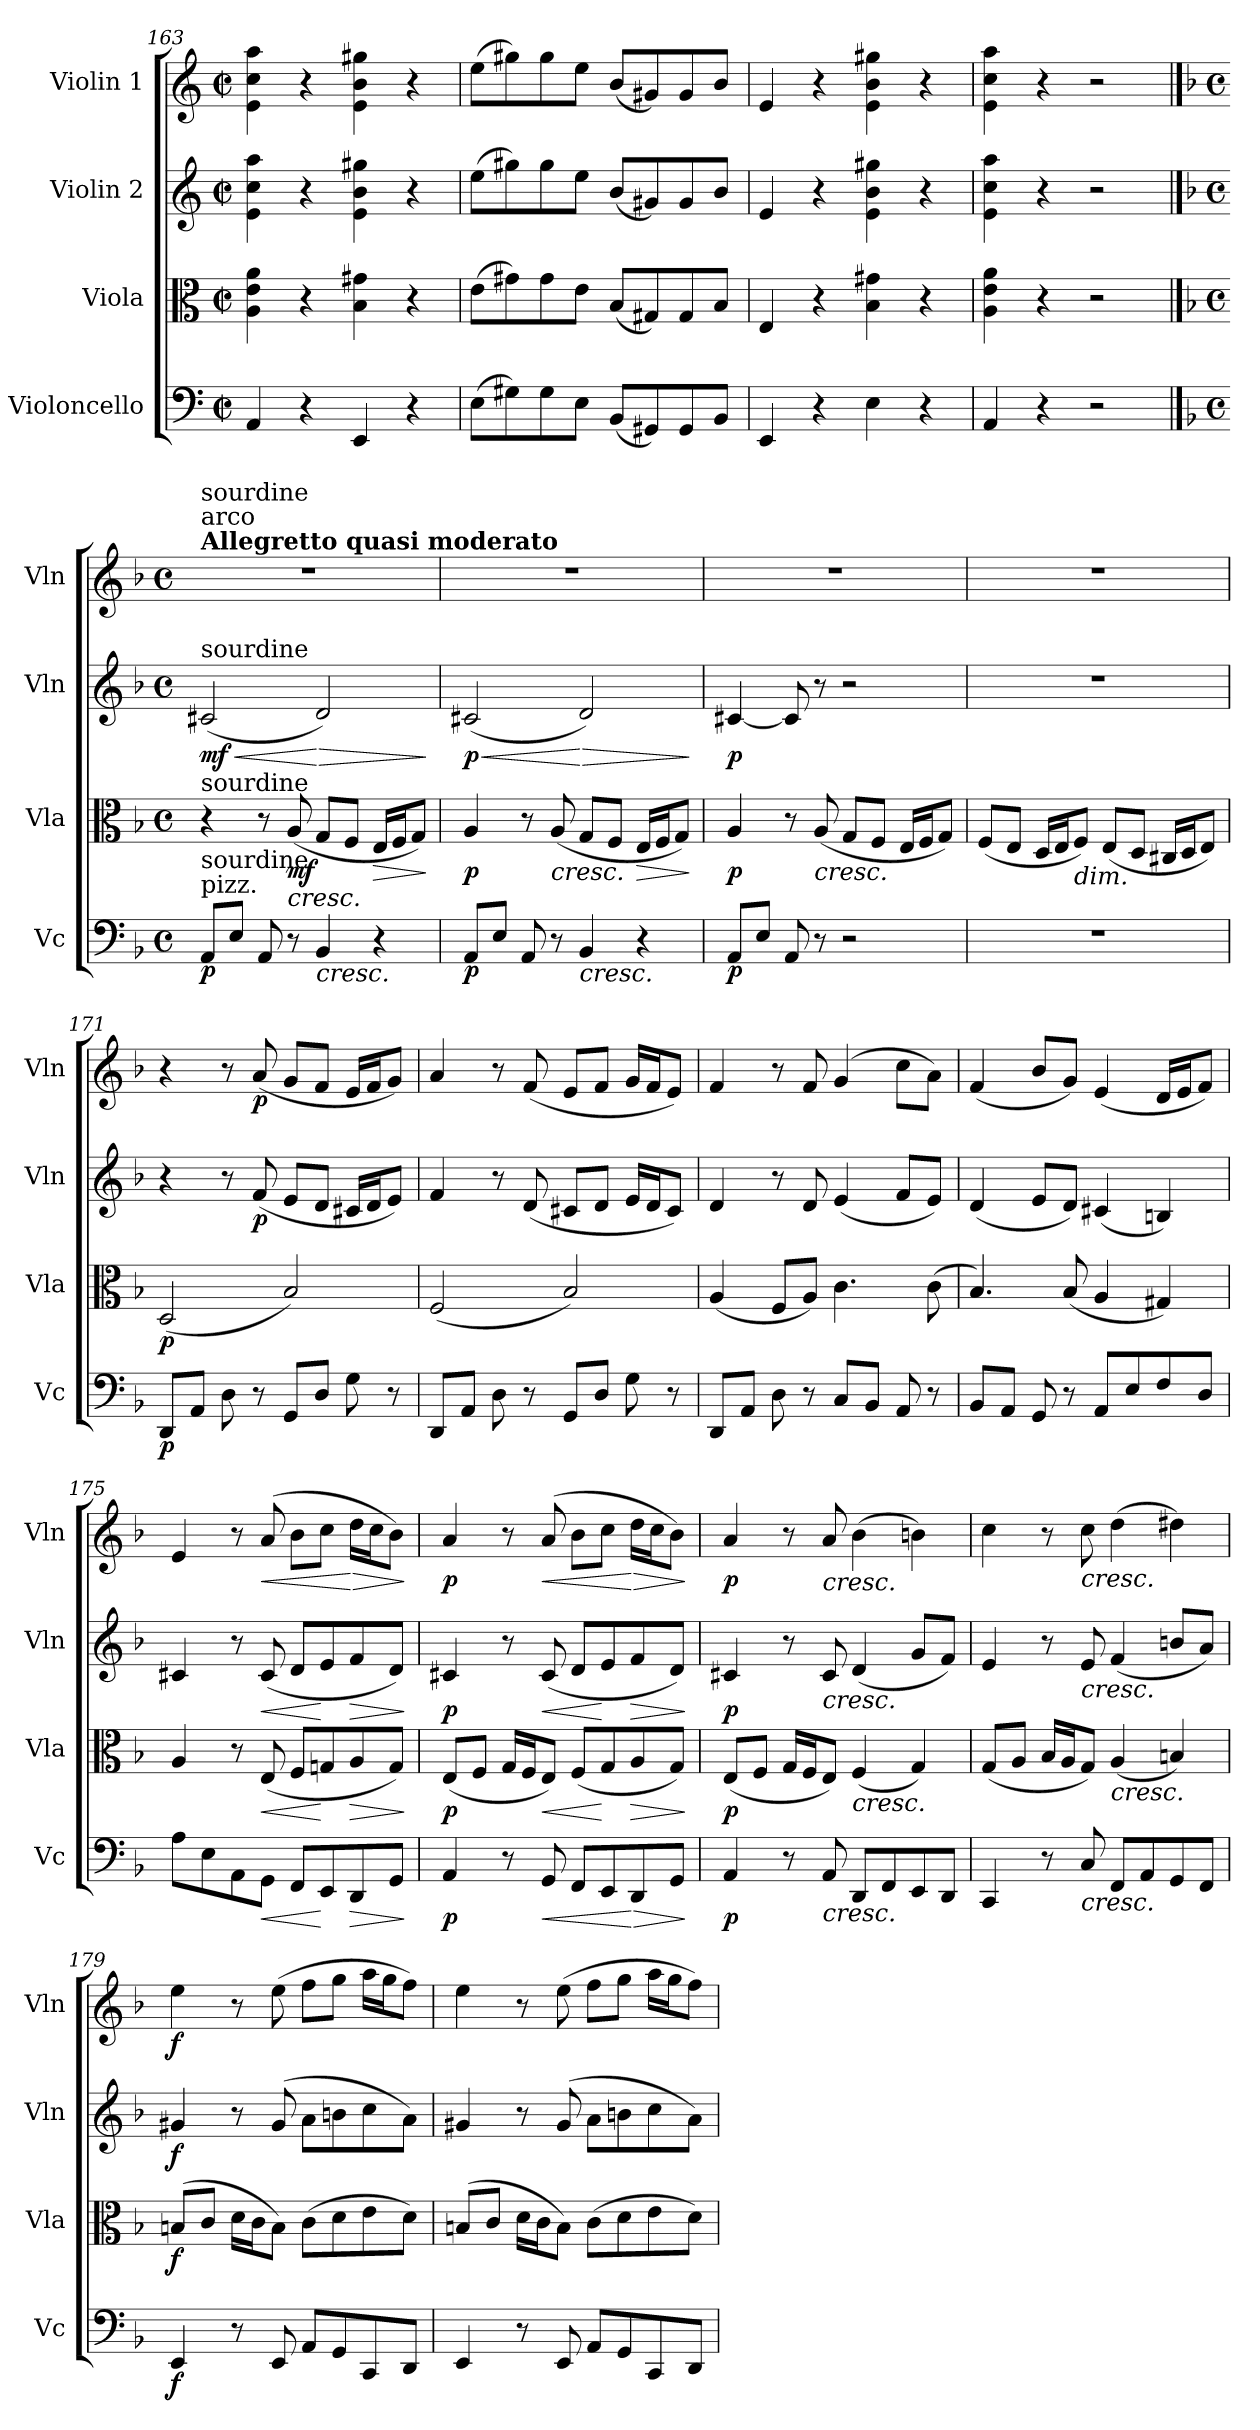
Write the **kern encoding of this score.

**kern	**dynam	**kern	**dynam	**kern	**dynam	**kern	**dynam
*part4	*part4	*part3	*part3	*part2	*part2	*part1	*part1
*staff4	*staff4	*staff3	*staff3	*staff2	*staff2	*staff1	*staff1
*I"Violoncello	*	*I"Viola	*	*I"Violin 2	*	*I"Violin 1	*
*I'Vc	*	*I'Vla	*	*I'Vln	*	*I'Vln	*
*clefF4	*	*clefC3	*	*clefG2	*	*clefG2	*
*k[]	*	*k[]	*	*k[]	*	*k[]	*
*M2/2	*	*M2/2	*	*M2/2	*	*M2/2	*
*met(c|)	*	*met(c|)	*	*met(c|)	*	*met(c|)	*
=163	=163	=163	=163	=163	=163	=163	=163
4AA/	.	4A\ 4e\ 4a\	.	4e\ 4cc\ 4aa\	.	4e\ 4cc\ 4aa\	.
4r	.	4r	.	4r	.	4r	.
4EE/	.	4B\ 4g#X\	.	4e\ 4b\ 4gg#X\	.	4e\ 4b\ 4gg#X\	.
4r	.	4r	.	4r	.	4r	.
=164	=164	=164	=164	=164	=164	=164	=164
(>8E\L	.	(>8e\L	.	(>8ee\L	.	(>8ee\L	.
8G#X\)	.	8g#X\)	.	8gg#X\)	.	8gg#X\)	.
8G#\	.	8g#\	.	8gg#\	.	8gg#\	.
8E\J	.	8e\J	.	8ee\J	.	8ee\J	.
(<8BB/L	.	(<8B/L	.	(<8b/L	.	(<8b/L	.
8GG#X/)	.	8G#X/)	.	8g#X/)	.	8g#X/)	.
8GG#/	.	8G#/	.	8g#/	.	8g#/	.
8BB/J	.	8B/J	.	8b/J	.	8b/J	.
=165	=165	=165	=165	=165	=165	=165	=165
4EE/	.	4E/	.	4e/	.	4e/	.
4r	.	4r	.	4r	.	4r	.
4E\	.	4B\ 4g#X\	.	4e\ 4b\ 4gg#X\	.	4e\ 4b\ 4gg#X\	.
4r	.	4r	.	4r	.	4r	.
=166	=166	=166	=166	=166	=166	=166	=166
4AA/	.	4A\ 4e\ 4a\	.	4e\ 4cc\ 4aa\	.	4e\ 4cc\ 4aa\	.
4r	.	4r	.	4r	.	4r	.
2r	.	2r	.	2r	.	2r	.
!!LO:PB:g=z
==167	==167	==167	==167	==167	==167	==167	==167
*k[b-]	*	*k[b-]	*	*k[b-]	*	*k[b-]	*
*M4/4	*	*M4/4	*	*M4/4	*	*M4/4	*
*met(c)	*	*met(c)	*	*met(c)	*	*met(c)	*
!	!	!	!	!	!	!LO:TX:a:B:t=Allegretto quasi moderato	!
!	!	!	!	!	!	!LO:TX:a:t=arco	!
!	!	!	!	!	!	!LO:TX:a:t=sourdine	!
!	!	!	!	!LO:TX:a:t=sourdine	!	!	!
!	!	!LO:TX:a:t=sourdine	!	!	!	!	!
!LO:TX:a:t=pizz.	!	!	!	!	!	!	!
!LO:TX:a:t=sourdine	!	!	!	!	!	!	!
!	!LO:DY:b	!	!	!	!LO:HP:b	!	!
!	!	!	!	!	!LO:DY:n=1:b	!	!
8AA/L	p	4r	.	(<2c#X/	< mf	1r	.
8E/J	.	.	.	.	.	.	.
8AA/	.	8r	.	.	.	.	.
!	!	!LO:TX:b:i:t=cresc.	!	!	!	!	!
!	!	!	!LO:DY:b	!	!	!	!
8r	.	(<8A/	mf	.	.	.	.
!LO:TX:b:i:t=cresc.	!	!	!	!	!	!	!
!	!	!	!	!	!LO:HP:n=1:b	!	!
4BB-/	.	8G/L	.	2d/)	[ >	.	.
.	.	8F/J	.	.	.	.	.
!	!	!	!LO:HP:b	!	!	!	!
4r	.	16E/LL	>	.	.	.	.
.	.	16F/J	.	.	.	.	.
.	.	8G/J)	.	.	.	.	.
.	.	.	]	.	]	.	.
=168	=168	=168	=168	=168	=168	=168	=168
!	!LO:DY:b	!	!LO:DY:b	!	!LO:HP:b	!	!
!	!	!	!	!	!LO:DY:n=1:b	!	!
8AA/L	p	4A/	p	(<2c#X/	< p	1r	.
8E/J	.	.	.	.	.	.	.
8AA/	.	8r	.	.	.	.	.
!	!	!LO:TX:b:i:t=cresc.	!	!	!	!	!
8r	.	(<8A/	.	.	.	.	.
!LO:TX:b:i:t=cresc.	!	!	!	!	!	!	!
!	!	!	!	!	!LO:HP:n=1:b	!	!
4BB-/	.	8G/L	.	2d/)	[ >	.	.
.	.	8F/J	.	.	.	.	.
!	!	!	!LO:HP:b	!	!	!	!
4r	.	16E/LL	>	.	.	.	.
.	.	16F/J	.	.	.	.	.
.	.	8G/J)	.	.	.	.	.
.	.	.	]	.	]	.	.
=169	=169	=169	=169	=169	=169	=169	=169
!	!LO:DY:b	!	!LO:DY:b	!	!LO:DY:b	!	!
8AA/L	p	4A/	p	[4c#X/	p	1r	.
8E/J	.	.	.	.	.	.	.
8AA/	.	8r	.	8c#/]	.	.	.
!	!	!LO:TX:b:i:t=cresc.	!	!	!	!	!
8r	.	(<8A/	.	8r	.	.	.
2r	.	8G/L	.	2r	.	.	.
.	.	8F/J	.	.	.	.	.
.	.	16E/LL	.	.	.	.	.
.	.	16F/J	.	.	.	.	.
.	.	8G/J)	.	.	.	.	.
=170	=170	=170	=170	=170	=170	=170	=170
1r	.	(<8F/L	.	1r	.	1r	.
.	.	8E/J	.	.	.	.	.
.	.	16D/LL	.	.	.	.	.
.	.	16E/J	.	.	.	.	.
!	!	!LO:TX:b:i:t=dim.	!	!	!	!	!
.	.	8F/J)	.	.	.	.	.
.	.	(<8E/L	.	.	.	.	.
.	.	8D/J	.	.	.	.	.
.	.	16C#X/LL	.	.	.	.	.
.	.	16D/J	.	.	.	.	.
.	.	8E/J)	.	.	.	.	.
=171	=171	=171	=171	=171	=171	=171	=171
!	!LO:DY:b	!	!LO:DY:b	!	!	!	!
8DD/L	p	(<2D/	p	4r	.	4r	.
8AA/J	.	.	.	.	.	.	.
8D\	.	.	.	8r	.	8r	.
!	!	!	!	!	!LO:DY:b	!	!LO:DY:b
8r	.	.	.	(<8f/	p	(<8a/	p
8GG/L	.	2B-/)	.	8e/L	.	8g/L	.
8D/J	.	.	.	8d/J	.	8f/J	.
8G\	.	.	.	16c#X/LL	.	16e/LL	.
.	.	.	.	16d/J	.	16f/J	.
8r	.	.	.	8e/J)	.	8g/J)	.
=172	=172	=172	=172	=172	=172	=172	=172
8DD/L	.	(<2F/	.	4f/	.	4a/	.
8AA/J	.	.	.	.	.	.	.
8D\	.	.	.	8r	.	8r	.
8r	.	.	.	(<8d/	.	(<8f/	.
8GG/L	.	2B-/)	.	8c#X/L	.	8e/L	.
8D/J	.	.	.	8d/J	.	8f/J	.
8G\	.	.	.	16e/LL	.	16g/LL	.
.	.	.	.	16d/J	.	16f/J	.
8r	.	.	.	8c#/J)	.	8e/J)	.
!!LO:LB:g=z
=173	=173	=173	=173	=173	=173	=173	=173
8DD/L	.	(<4A/	.	4d/	.	4f/	.
8AA/J	.	.	.	.	.	.	.
8D\	.	8F/L	.	8r	.	8r	.
8r	.	8A/J)	.	8d/	.	8f/	.
8C/L	.	4.c\	.	(<4e/	.	(>4g/	.
8BB-/J	.	.	.	.	.	.	.
8AA/	.	.	.	8f/L	.	8cc\L	.
8r	.	(>8c\	.	8e/J)	.	8a\J)	.
=174	=174	=174	=174	=174	=174	=174	=174
8BB-/L	.	4.B-/)	.	(<4d/	.	(<4f/	.
8AA/J	.	.	.	.	.	.	.
8GG/	.	.	.	8e/L	.	8b-/L	.
8r	.	(<8B-/	.	8d/J)	.	8g/J)	.
8AA/L	.	4A/	.	(<4c#X/	.	(<4e/	.
8E/	.	.	.	.	.	.	.
8F/	.	4G#X/)	.	4Bn/)	.	16d/LL	.
.	.	.	.	.	.	16e/J	.
8D/J	.	.	.	.	.	8f/J)	.
=175	=175	=175	=175	=175	=175	=175	=175
8A\L	.	4A/	.	4c#X/	.	4e/	.
8E\	.	.	.	.	.	.	.
8AA\	.	8r	.	8r	.	8r	.
!	!LO:HP:b	!	!LO:HP:b	!	!LO:HP:b	!	!LO:HP:b
8GG\J	<	(<8E/	<	(<8c#/	<	(>8a/	<
8FF/L	.	8F/L	.	8d/L	.	8b-\L	.
8EE/	[	8Gn/	[	8e/	[	8cc\J	.
!	!LO:HP:b	!	!LO:HP:b	!	!LO:HP:b	!	!LO:HP:n=1:b
8DD/	>	8A/	>	8f/	>	16dd\LL	[ >
.	.	.	.	.	.	16cc\J	.
8GG/J	.	8G/J)	.	8d/J)	.	8b-\J)	.
.	]	.	]	.	]	.	]
=176	=176	=176	=176	=176	=176	=176	=176
!	!LO:DY:b	!	!LO:DY:b	!	!LO:DY:b	!	!LO:DY:b
4AA/	p	(<8E/L	p	4c#X/	p	4a/	p
.	.	8F/J	.	.	.	.	.
8r	.	16G/LL	.	8r	.	8r	.
.	.	16F/J	.	.	.	.	.
!	!LO:HP:b	!	!LO:HP:b	!	!LO:HP:b	!	!LO:HP:b
8GG/	<	8E/J)	<	(<8c#/	<	(>8a/	<
8FF/L	.	(<8F/L	.	8d/L	.	8b-\L	.
8EE/	.	8G/	[	8e/	[	8cc\J	.
!	!LO:HP:n=1:b	!	!LO:HP:b	!	!LO:HP:b	!	!LO:HP:n=1:b
8DD/	[ >	8A/	>	8f/	>	16dd\LL	[ >
.	.	.	.	.	.	16cc\J	.
8GG/J	.	8G/J)	.	8d/J)	.	8b-\J)	.
.	]	.	]	.	]	.	]
=177	=177	=177	=177	=177	=177	=177	=177
!	!LO:DY:b	!	!LO:DY:b	!	!LO:DY:b	!	!LO:DY:b
4AA/	p	(<8E/L	p	4c#X/	p	4a/	p
.	.	8F/J	.	.	.	.	.
8r	.	16G/LL	.	8r	.	8r	.
.	.	16F/J	.	.	.	.	.
!	!	!	!	!	!	!LO:TX:b:i:t=cresc.	!
!	!	!	!	!LO:TX:b:i:t=cresc.	!	!	!
!LO:TX:b:i:t=cresc.	!	!	!	!	!	!	!
8AA/	.	8E/J)	.	8c#/	.	8a/	.
!	!	!LO:TX:b:i:t=cresc.	!	!	!	!	!
8DD/L	.	(<4F/	.	(<4d/	.	(>4b-\	.
8FF/	.	.	.	.	.	.	.
8EE/	.	4G/)	.	8g/L	.	4bn\)	.
8DD/J	.	.	.	8f/J)	.	.	.
=178	=178	=178	=178	=178	=178	=178	=178
4CC/	.	(<8G/L	.	4e/	.	4cc\	.
.	.	8A/J	.	.	.	.	.
8r	.	16B-/LL	.	8r	.	8r	.
.	.	16A/J	.	.	.	.	.
!	!	!	!	!	!	!LO:TX:b:i:t=cresc.	!
!	!	!	!	!LO:TX:b:i:t=cresc.	!	!	!
!LO:TX:b:i:t=cresc.	!	!	!	!	!	!	!
8C/	.	8G/J)	.	8e/	.	8cc\	.
!	!	!LO:TX:b:i:t=cresc.	!	!	!	!	!
8FF/L	.	(<4A/	.	(<4f/	.	(>4dd\	.
8AA/	.	.	.	.	.	.	.
8GG/	.	4Bn/)	.	8bn/L	.	4dd#X\)	.
8FF/J	.	.	.	8a/J)	.	.	.
=179	=179	=179	=179	=179	=179	=179	=179
!	!LO:DY:b	!	!LO:DY:b	!	!LO:DY:b	!	!LO:DY:b
4EE/	f	(>8Bn/L	f	4g#X/	f	4ee\	f
.	.	8c/J	.	.	.	.	.
8r	.	16d\LL	.	8r	.	8r	.
.	.	16c\J	.	.	.	.	.
8EE/	.	8B\J)	.	(>8g#/	.	(>8ee\	.
8AA/L	.	(>8c\L	.	8a\L	.	8ff\L	.
8GG/	.	8d\	.	8bn\	.	8gg\J	.
8CC/	.	8e\	.	8cc\	.	16aa\LL	.
.	.	.	.	.	.	16gg\J	.
8DD/J	.	8d\J)	.	8a\J)	.	8ff\J)	.
!!LO:LB:g=z
=180	=180	=180	=180	=180	=180	=180	=180
4EE/	.	(>8Bn/L	.	4g#X/	.	4ee\	.
.	.	8c/J	.	.	.	.	.
8r	.	16d\LL	.	8r	.	8r	.
.	.	16c\J	.	.	.	.	.
8EE/	.	8B\J)	.	(>8g#/	.	(>8ee\	.
8AA/L	.	(>8c\L	.	8a\L	.	8ff\L	.
8GG/	.	8d\	.	8bn\	.	8gg\J	.
8CC/	.	8e\	.	8cc\	.	16aa\LL	.
.	.	.	.	.	.	16gg\J	.
8DD/J	.	8d\J)	.	8a\J)	.	8ff\J)	.
=	=	=	=	=	=	=	=
*-	*-	*-	*-	*-	*-	*-	*-
